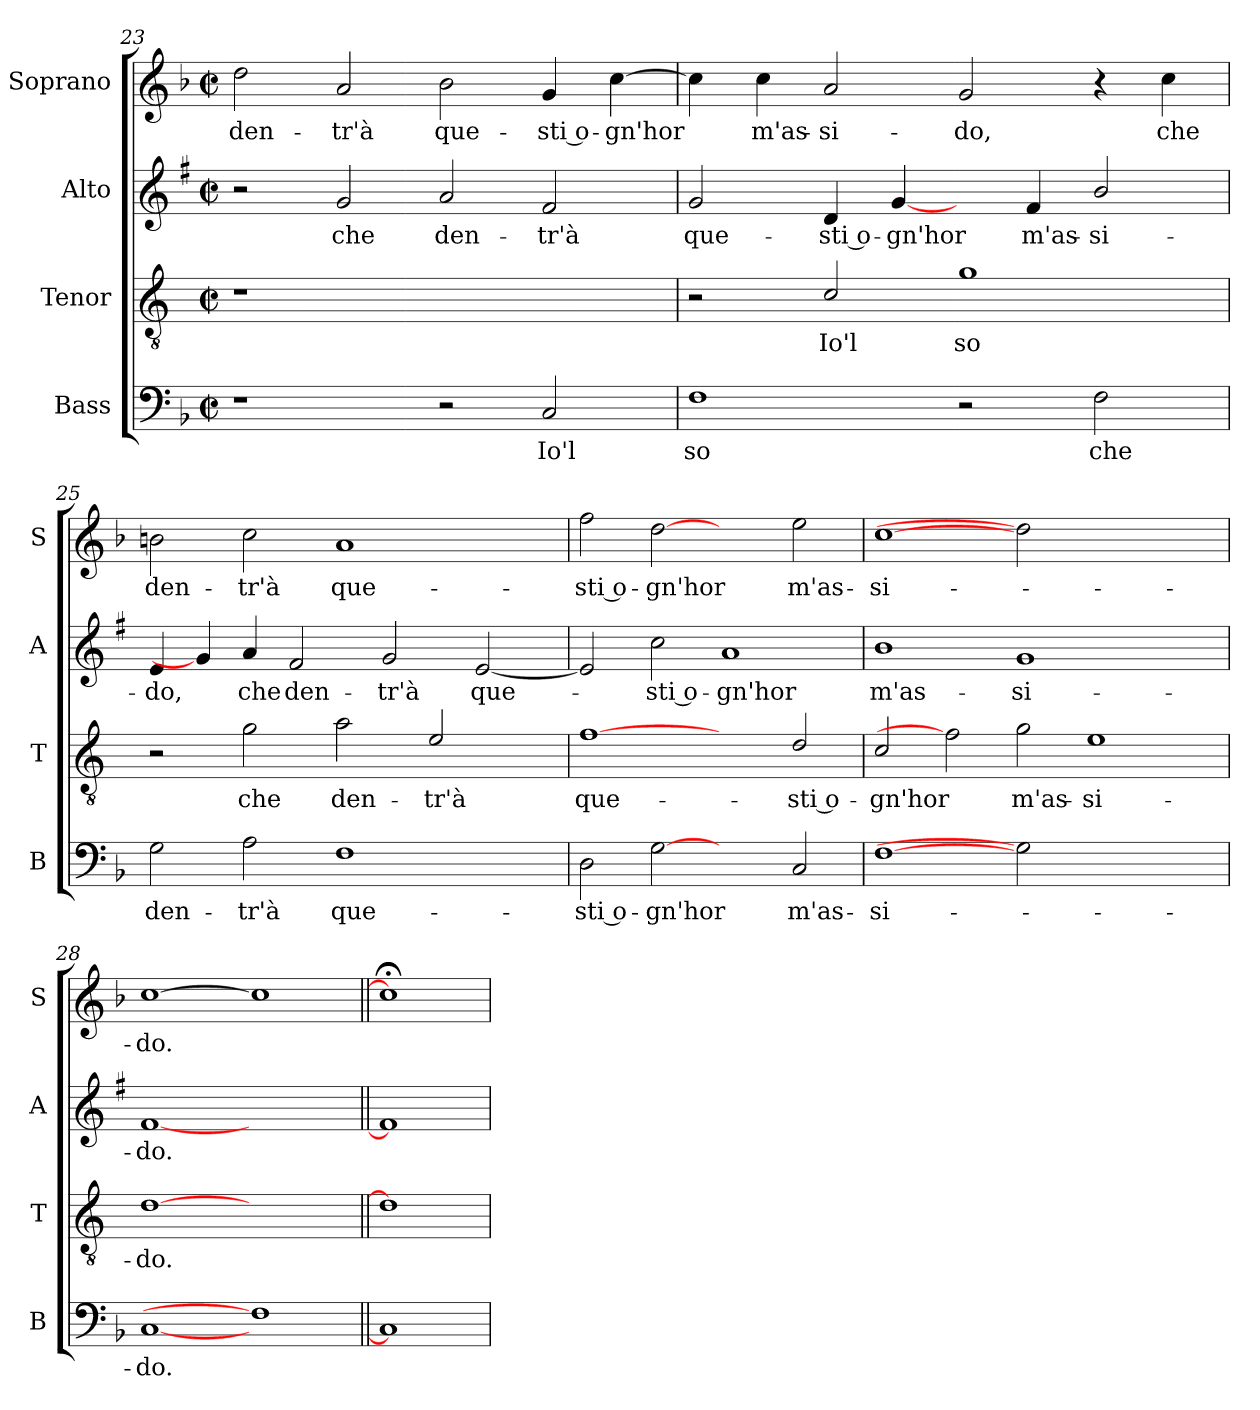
**kern	**text	**kern	**text	**kern	**text	**kern	**text
*part4	*part4	*part3	*part3	*part2	*part2	*part1	*part1
*staff4	*staff4	*staff3	*staff3	*staff2	*staff2	*staff1	*staff1
*I"Bass	*	*I"Tenor	*	*I"Alto	*	*I"Soprano	*
*I'B	*	*I'T	*	*I'A	*	*I'S	*
*clefF4	*	*clefGv2	*	*clefG2	*	*clefG2	*
*	*	*ITrd4c7	*	*ITrd1c2	*	*	*
*k[b-]	*	*k[b-]	*	*k[b-]	*	*k[b-]	*
*F:	*	*F:	*	*F:	*	*F:	*
*M2/2	*	*M2/2	*	*M2/2	*	*M2/2	*
*met(c|)	*	*met(c|)	*	*met(c|)	*	*met(c|)	*
=23	=23	=23	=23	=23	=23	=23	=23
!	!	!	!	!	!	!	!LO:LY:b
1r	.	1r	.	2r	.	2dd\	den-
!	!	!	!	!	!LO:LY:b	!	!LO:LY:b
.	.	.	.	2f/	che	2a/	-tr'à
!	!	!	!	!	!LO:LY:b	!	!LO:LY:b
2r	.	1ryy	.	2g/	den-	2b-\	que-
!	!LO:LY:b	!	!	!	!LO:LY:b	!	!LO:LY:b
2C/	Io'l	.	.	2e/	-tr'à	4g/	-sti o-
!	!	!	!	!	!	!	!LO:LY:b
.	.	.	.	.	.	[4cc\	-gn'hor
=24	=24	=24	=24	=24	=24	=24	=24
!	!LO:LY:b	!	!	!	!LO:LY:b	!	!
1F	so	2r	.	2f/	que-	4cc\]	.
!	!	!	!	!	!	!	!LO:LY:b
.	.	.	.	.	.	4cc\	m'as-
!	!	!	!LO:LY:b	!	!LO:LY:b	!	!LO:LY:b
.	.	2F/	Io'l	4c/	-sti o-	2a/	-si-
!	!	!	!	!	!LO:LY:b	!	!
.	.	.	.	[4f/	-gn'hor	.	.
!	!	!	!LO:LY:b	!	!	!	!LO:LY:b
2r	.	1c	so	4ryy	.	2g/	-do,
!	!	!	!	!	!LO:LY:b	!	!
.	.	.	.	4e/	m'as-	.	.
!	!LO:LY:b	!	!	!	!LO:LY:b	!	!
2F\	che	.	.	2a/	-si-	4r	.
!	!	!	!	!	!	!	!LO:LY:b
.	.	.	.	.	.	4cc\	che
!!LO:LB:g=z
=25	=25	=25	=25	=25	=25	=25	=25
!	!LO:LY:b	!	!	!	!LO:LY:b	!	!LO:LY:b
2G\	den-	2r	.	4d/	-do,	2bn\	den-
.	.	.	.	4f/]	.	.	.
!	!LO:LY:b	!	!LO:LY:b	!	!LO:LY:b	!	!LO:LY:b
2A\	-tr'à	2c\	che	4g/	che	2cc\	-tr'à
!	!	!	!	!	!LO:LY:b	!	!
.	.	.	.	2e/	den-	.	.
!	!LO:LY:b	!	!LO:LY:b	!	!	!	!LO:LY:b
1F	que-	2d\	den-	.	.	1a	que-
!	!	!	!	!	!LO:LY:b	!	!
.	.	.	.	2f/	-tr'à	.	.
!	!	!	!LO:LY:b	!	!	!	!
.	.	2A/	-tr'à	.	.	.	.
!	!	!	!	!	!LO:LY:b	!	!
.	.	.	.	[2d/	que-	.	.
4ryy	.	4ryy	.	.	.	4ryy	.
=26	=26	=26	=26	=26	=26	=26	=26
!	!LO:LY:b	!	!LO:LY:b	!	!	!	!LO:LY:b
2D\	-sti o-	[1B-	que-	2d/]	.	2ff\	-sti o-
!	!LO:LY:b	!	!	!	!LO:LY:b	!	!LO:LY:b
[2G	-gn'hor	.	.	2b-\	-sti o-	[2dd	-gn'hor
!	!	!	!	!	!LO:LY:b	!	!
2ryy	.	2ryy	.	1g	-gn'hor	2ryy	.
!	!LO:LY:b	!	!LO:LY:b	!	!	!	!LO:LY:b
2C/	m'as-	2G/	-sti o-	.	.	2ee\	m'as-
=27	=27	=27	=27	=27	=27	=27	=27
!	!LO:LY:b	!	!LO:LY:b	!	!LO:LY:b	!	!LO:LY:b
[1F	-si-	2F/	-gn'hor	1a	m'as-	[1cc	-si-
.	.	2B-]	.	.	.	.	.
!	!	!	!LO:LY:b	!	!LO:LY:b	!	!
2G]	.	2c\	m'as-	1f	-si-	2dd]	.
!	!	!	!LO:LY:b	!	!	!	!
1ryy	.	1A	-si-	.	.	1ryy	.
.	.	.	.	2ryy	.	.	.
=28	=28	=28	=28	=28	=28	=28	=28
!	!LO:LY:b	!	!LO:LY:b	!	!LO:LY:b	!	!LO:LY:b
[1C	-do.	[1G	-do.	[1e	-do.	[1cc	-do.
1F]	.	1ryy	.	1ryy	.	1cc]	.
=29||	=29||	=29||	=29||	=29||	=29||	=29||	=29||
1C]	.	1G]	.	1e]	.	1cc;<]	.
=	=	=	=	=	=	=	=
*-	*-	*-	*-	*-	*-	*-	*-
